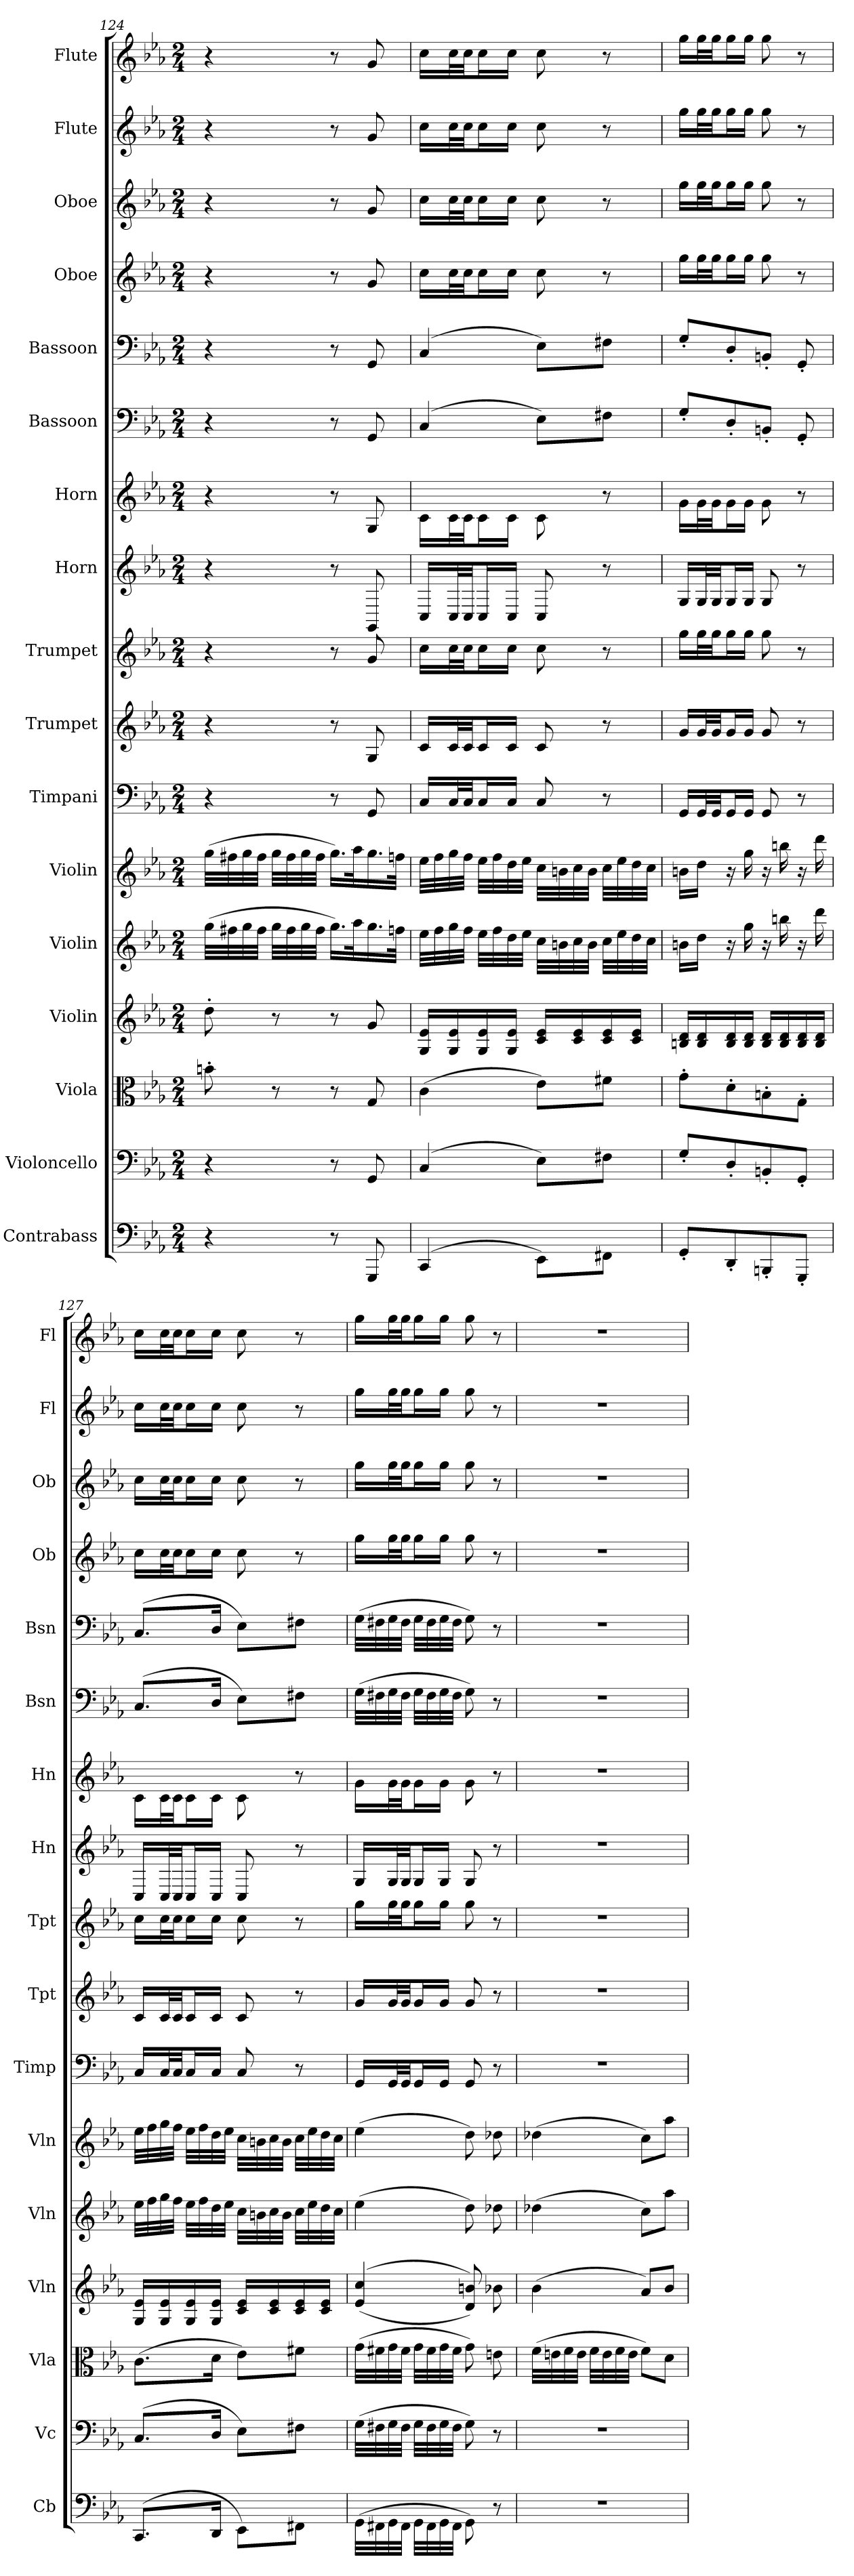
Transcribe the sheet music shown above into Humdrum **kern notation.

**kern	**kern	**kern	**kern	**kern	**kern	**kern	**kern	**kern	**kern	**kern	**kern	**kern	**kern	**kern	**kern	**kern
*part17	*part16	*part15	*part14	*part13	*part12	*part11	*part10	*part9	*part8	*part7	*part6	*part5	*part4	*part3	*part2	*part1
*staff17	*staff16	*staff15	*staff14	*staff13	*staff12	*staff11	*staff10	*staff9	*staff8	*staff7	*staff6	*staff5	*staff4	*staff3	*staff2	*staff1
*I"Contrabass	*I"Violoncello	*I"Viola	*I"Violin	*I"Violin	*I"Violin	*I"Timpani	*I"Trumpet	*I"Trumpet	*I"Horn	*I"Horn	*I"Bassoon	*I"Bassoon	*I"Oboe	*I"Oboe	*I"Flute	*I"Flute
*I'Cb	*I'Vc	*I'Vla	*I'Vln	*I'Vln	*I'Vln	*I'Timp	*I'Tpt	*I'Tpt	*I'Hn	*I'Hn	*I'Bsn	*I'Bsn	*I'Ob	*I'Ob	*I'Fl	*I'Fl
*clefF4	*clefF4	*clefC3	*clefG2	*clefG2	*clefG2	*clefF4	*clefG2	*clefG2	*clefG2	*clefG2	*clefF4	*clefF4	*clefG2	*clefG2	*clefG2	*clefG2
*k[b-e-a-]	*k[b-e-a-]	*k[b-e-a-]	*k[b-e-a-]	*k[b-e-a-]	*k[b-e-a-]	*k[b-e-a-]	*k[b-e-a-]	*k[b-e-a-]	*k[b-e-a-]	*k[b-e-a-]	*k[b-e-a-]	*k[b-e-a-]	*k[b-e-a-]	*k[b-e-a-]	*k[b-e-a-]	*k[b-e-a-]
*M2/4	*M2/4	*M2/4	*M2/4	*M2/4	*M2/4	*M2/4	*M2/4	*M2/4	*M2/4	*M2/4	*M2/4	*M2/4	*M2/4	*M2/4	*M2/4	*M2/4
=124	=124	=124	=124	=124	=124	=124	=124	=124	=124	=124	=124	=124	=124	=124	=124	=124
4r	4r	8bn'\	8dd'"\	(32gg\LLL	(32gg\LLL	4r	4r	4r	4r	4r	4r	4r	4r	4r	4r	4r
.	.	.	.	32ff#X\	32ff#X\	.	.	.	.	.	.	.	.	.	.	.
.	.	.	.	32gg\	32gg\	.	.	.	.	.	.	.	.	.	.	.
.	.	.	.	32ff#\JJJ	32ff#\JJJ	.	.	.	.	.	.	.	.	.	.	.
.	.	8r	8r	32gg\LLL	32gg\LLL	.	.	.	.	.	.	.	.	.	.	.
.	.	.	.	32ff#\	32ff#\	.	.	.	.	.	.	.	.	.	.	.
.	.	.	.	32gg\	32gg\	.	.	.	.	.	.	.	.	.	.	.
.	.	.	.	32ff#\JJJ	32ff#\JJJ	.	.	.	.	.	.	.	.	.	.	.
8r	8r	8r	8r	16.gg\LL)	16.gg\LL)	8r	8r	8r	8r	8r	8r	8r	8r	8r	8r	8r
.	.	.	.	32aa-\K	32aa-\K	.	.	.	.	.	.	.	.	.	.	.
8GGG/	8GG/	8G/	8g"/	16.gg\	16.gg\	8GG/	8G/	8g/	8GG/	8G/	8GG/	8GG/	8g/	8g/	8g/	8g/
.	.	.	.	32ffn\JJk	32ffn\JJk	.	.	.	.	.	.	.	.	.	.	.
=125	=125	=125	=125	=125	=125	=125	=125	=125	=125	=125	=125	=125	=125	=125	=125	=125
(4CC/	(4C/	(4c\	16G"/ 16e-"/LL	32ee-\LLL	32ee-\LLL	16C/LL	16c/LL	16cc\LL	16C/LL	16c\LL	(4C/	(4C/	16cc\LL	16cc\LL	16cc\LL	16cc\LL
.	.	.	.	32ff\	32ff\	.	.	.	.	.	.	.	.	.	.	.
.	.	.	16G"/ 16e-"/	32gg\	32gg\	32C/L	32c/L	32cc\L	32C/L	32c\L	.	.	32cc\L	32cc\L	32cc\L	32cc\L
.	.	.	.	32ff\JJJ	32ff\JJJ	32C/JJ	32c/JJ	32cc\JJ	32C/JJ	32c\JJ	.	.	32cc\JJ	32cc\JJ	32cc\JJ	32cc\JJ
.	.	.	16G"/ 16e-"/	32ee-\LLL	32ee-\LLL	16C/L	16c/L	16cc\L	16C/L	16c\L	.	.	16cc\L	16cc\L	16cc\L	16cc\L
.	.	.	.	32ff\	32ff\	.	.	.	.	.	.	.	.	.	.	.
.	.	.	16G"/ 16e-"/JJ	32dd\	32dd\	16C/JJ	16c/JJ	16cc\JJ	16C/JJ	16c\JJ	.	.	16cc\JJ	16cc\JJ	16cc\JJ	16cc\JJ
.	.	.	.	32ee-\JJJ	32ee-\JJJ	.	.	.	.	.	.	.	.	.	.	.
8EE-\L)	8E-\L)	8e-\L)	16c"/ 16e-"/LL	32cc\LLL	32cc\LLL	8C/	8c/	8cc\	8C/	8c\	8E-\L)	8E-\L)	8cc\	8cc\	8cc\	8cc\
.	.	.	.	32bn\	32bn\	.	.	.	.	.	.	.	.	.	.	.
.	.	.	16c"/ 16e-"/	32cc\	32cc\	.	.	.	.	.	.	.	.	.	.	.
.	.	.	.	32b\JJJ	32b\JJJ	.	.	.	.	.	.	.	.	.	.	.
8FF#X\J	8F#X\J	8f#X\J	16c"/ 16e-"/	32cc\LLL	32cc\LLL	8r	8r	8r	8r	8r	8F#X\J	8F#X\J	8r	8r	8r	8r
.	.	.	.	32ee-\	32ee-\	.	.	.	.	.	.	.	.	.	.	.
.	.	.	16c"/ 16e-"/JJ	32dd\	32dd\	.	.	.	.	.	.	.	.	.	.	.
.	.	.	.	32cc\JJJ	32cc\JJJ	.	.	.	.	.	.	.	.	.	.	.
=126	=126	=126	=126	=126	=126	=126	=126	=126	=126	=126	=126	=126	=126	=126	=126	=126
8GG'/L	8G'/L	8g'\L	16Bn"/ 16d"/LL	16bn\LL	16bn\LL	16GG/LL	16g/LL	16gg\LL	16G/LL	16g\LL	8G'/L	8G'/L	16gg\LL	16gg\LL	16gg\LL	16gg\LL
.	.	.	16B"/ 16d"/	16dd\JJ	16dd\JJ	32GG/L	32g/L	32gg\L	32G/L	32g\L	.	.	32gg\L	32gg\L	32gg\L	32gg\L
.	.	.	.	.	.	32GG/JJ	32g/JJ	32gg\JJ	32G/JJ	32g\JJ	.	.	32gg\JJ	32gg\JJ	32gg\JJ	32gg\JJ
8DD'/	8D'/	8d'\	16B"/ 16d"/	16r	16r	16GG/L	16g/L	16gg\L	16G/L	16g\L	8D'/	8D'/	16gg\L	16gg\L	16gg\L	16gg\L
.	.	.	16B"/ 16d"/JJ	16gg\	16gg\	16GG/JJ	16g/JJ	16gg\JJ	16G/JJ	16g\JJ	.	.	16gg\JJ	16gg\JJ	16gg\JJ	16gg\JJ
8BBBn'/	8BBn'/	8Bn'\	16B"/ 16d"/LL	16r	16r	8GG/	8g/	8gg\	8G/	8g\	8BBn'/J	8BBn'/J	8gg\	8gg\	8gg\	8gg\
.	.	.	16B"/ 16d"/	16bbn\	16bbn\	.	.	.	.	.	.	.	.	.	.	.
8GGG'/J	8GG'/J	8G'\J	16B"/ 16d"/	16r	16r	8r	8r	8r	8r	8r	8GG'/	8GG'/	8r	8r	8r	8r
.	.	.	16B"/ 16d"/JJ	16ddd\	16ddd\	.	.	.	.	.	.	.	.	.	.	.
=127	=127	=127	=127	=127	=127	=127	=127	=127	=127	=127	=127	=127	=127	=127	=127	=127
(8.CC/L	(8.C/L	(8.c\L	16G"/ 16e-"/LL	32ee-\LLL	32ee-\LLL	16C/LL	16c/LL	16cc\LL	16C/LL	16c\LL	(8.C/L	(8.C/L	16cc\LL	16cc\LL	16cc\LL	16cc\LL
.	.	.	.	32ff\	32ff\	.	.	.	.	.	.	.	.	.	.	.
.	.	.	16G"/ 16e-"/	32gg\	32gg\	32C/L	32c/L	32cc\L	32C/L	32c\L	.	.	32cc\L	32cc\L	32cc\L	32cc\L
.	.	.	.	32ff\JJJ	32ff\JJJ	32C/JJ	32c/JJ	32cc\JJ	32C/JJ	32c\JJ	.	.	32cc\JJ	32cc\JJ	32cc\JJ	32cc\JJ
.	.	.	16G"/ 16e-"/	32ee-\LLL	32ee-\LLL	16C/L	16c/L	16cc\L	16C/L	16c\L	.	.	16cc\L	16cc\L	16cc\L	16cc\L
.	.	.	.	32ff\	32ff\	.	.	.	.	.	.	.	.	.	.	.
16DD/Jk	16D/Jk	16d\Jk	16G"/ 16e-"/JJ	32dd\	32dd\	16C/JJ	16c/JJ	16cc\JJ	16C/JJ	16c\JJ	16D/Jk	16D/Jk	16cc\JJ	16cc\JJ	16cc\JJ	16cc\JJ
.	.	.	.	32ee-\JJJ	32ee-\JJJ	.	.	.	.	.	.	.	.	.	.	.
8EE-\L)	8E-\L)	8e-\L)	16c"/ 16e-"/LL	32cc\LLL	32cc\LLL	8C/	8c/	8cc\	8C/	8c\	8E-\L)	8E-\L)	8cc\	8cc\	8cc\	8cc\
.	.	.	.	32bn\	32bn\	.	.	.	.	.	.	.	.	.	.	.
.	.	.	16c"/ 16e-"/	32cc\	32cc\	.	.	.	.	.	.	.	.	.	.	.
.	.	.	.	32b\JJJ	32b\JJJ	.	.	.	.	.	.	.	.	.	.	.
8FF#X\J	8F#X\J	8f#X\J	16c"/ 16e-"/	32cc\LLL	32cc\LLL	8r	8r	8r	8r	8r	8F#X\J	8F#X\J	8r	8r	8r	8r
.	.	.	.	32ee-\	32ee-\	.	.	.	.	.	.	.	.	.	.	.
.	.	.	16c"/ 16e-"/JJ	32dd\	32dd\	.	.	.	.	.	.	.	.	.	.	.
.	.	.	.	32cc\JJJ	32cc\JJJ	.	.	.	.	.	.	.	.	.	.	.
=128	=128	=128	=128	=128	=128	=128	=128	=128	=128	=128	=128	=128	=128	=128	=128	=128
(32GG\LLL	(32G\LLL	(32g\LLL	(<(>4e-"/ 4cc"/	(4ee-\	(4ee-\	16GG/LL	16g/LL	16gg\LL	16G/LL	16g\LL	(32G\LLL	(32G\LLL	16gg\LL	16gg\LL	16gg\LL	16gg\LL
32FF#X\	32F#X\	32f#X\	.	.	.	.	.	.	.	.	32F#X\	32F#X\	.	.	.	.
32GG\	32G\	32g\	.	.	.	32GG/L	32g/L	32gg\L	32G/L	32g\L	32G\	32G\	32gg\L	32gg\L	32gg\L	32gg\L
32FF#\JJJ	32F#\JJJ	32f#\JJJ	.	.	.	32GG/JJ	32g/JJ	32gg\JJ	32G/JJ	32g\JJ	32F#\JJJ	32F#\JJJ	32gg\JJ	32gg\JJ	32gg\JJ	32gg\JJ
32GG\LLL	32G\LLL	32g\LLL	.	.	.	16GG/L	16g/L	16gg\L	16G/L	16g\L	32G\LLL	32G\LLL	16gg\L	16gg\L	16gg\L	16gg\L
32FF#\	32F#\	32f#\	.	.	.	.	.	.	.	.	32F#\	32F#\	.	.	.	.
32GG\	32G\	32g\	.	.	.	16GG/JJ	16g/JJ	16gg\JJ	16G/JJ	16g\JJ	32G\	32G\	16gg\JJ	16gg\JJ	16gg\JJ	16gg\JJ
32FF#\JJJ	32F#\JJJ	32f#\JJJ	.	.	.	.	.	.	.	.	32F#\JJJ	32F#\JJJ	.	.	.	.
8GG\)	8G\)	8g\)	8d"/ 8bn"/))	8dd\)	8dd\)	8GG/	8g/	8gg\	8G/	8g\	8G\)	8G\)	8gg\	8gg\	8gg\	8gg\
8r	8r	8en\	8b-X"\	8dd-X\	8dd-X\	8r	8r	8r	8r	8r	8r	8r	8r	8r	8r	8r
=129	=129	=129	=129	=129	=129	=129	=129	=129	=129	=129	=129	=129	=129	=129	=129	=129
2r	2r	(32f\LLL	(4b-"\	(4dd-X\	(4dd-X\	2r	2r	2r	2r	2r	2r	2r	2r	2r	2r	2r
.	.	32en\	.	.	.	.	.	.	.	.	.	.	.	.	.	.
.	.	32f\	.	.	.	.	.	.	.	.	.	.	.	.	.	.
.	.	32e\JJJ	.	.	.	.	.	.	.	.	.	.	.	.	.	.
.	.	32f\LLL	.	.	.	.	.	.	.	.	.	.	.	.	.	.
.	.	32e\	.	.	.	.	.	.	.	.	.	.	.	.	.	.
.	.	32f\	.	.	.	.	.	.	.	.	.	.	.	.	.	.
.	.	32e\JJJ	.	.	.	.	.	.	.	.	.	.	.	.	.	.
.	.	8f\L)	8a-"/L)	8cc\L)	8cc\L)	.	.	.	.	.	.	.	.	.	.	.
.	.	8d\J	8b-"/J	8aa-\J	8aa-\J	.	.	.	.	.	.	.	.	.	.	.
=	=	=	=	=	=	=	=	=	=	=	=	=	=	=	=	=
*-	*-	*-	*-	*-	*-	*-	*-	*-	*-	*-	*-	*-	*-	*-	*-	*-
